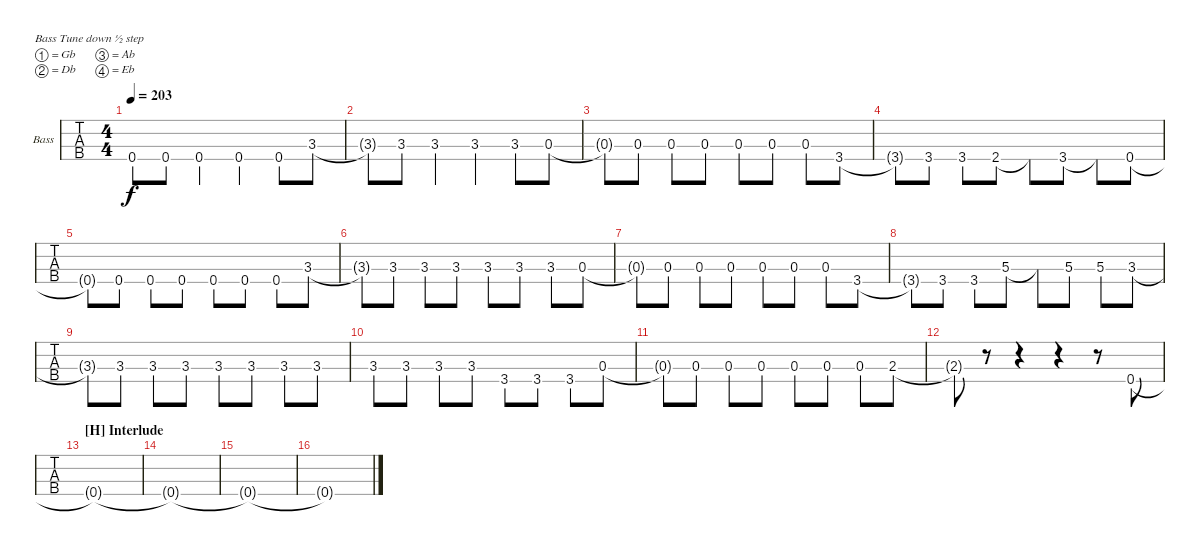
\defaultSystemsLayout 4
\bracketExtendMode groupsimilarinstruments
\firstSystemTrackNameOrientation horizontal
\otherSystemsTrackNameOrientation horizontal
\track ("Joe Principe - Bass" "Bass") {instrument electricbassfinger}
\staff {tabs}
\tuning (Gb2 Db2 Ab1 Eb1)
\ts (4 4)
\tempo 203
\clef f4
\ks c
0.4{t}.8{dy f} 0.4.8 0.4.4 0.4.4 0.4.8 3.3.8 |
3.3{t}.8 3.3.8 3.3.4 3.3.4 3.3.8 0.3.8 |
0.3{t}.8 0.3.8 0.3.8 0.3.8 0.3.8 0.3.8 0.3.8 3.4.8 |
3.4{t}.8 3.4.8 3.4.8 2.4.8 2.4{t}.8 3.4.8 3.4{t}.8 0.4.8 |
0.4{t}.8 0.4.8 0.4.8 0.4.8 0.4.8 0.4.8 0.4.8 3.3.8 |
3.3{t}.8 3.3.8 3.3.8 3.3.8 3.3.8 3.3.8 3.3.8 0.3.8 |
0.3{t}.8 0.3.8 0.3.8 0.3.8 0.3.8 0.3.8 0.3.8 3.4.8 |
3.4{t}.8 3.4.8 3.4.8 5.3.8 5.3{t}.8 5.3.8 5.3.8 3.3.8 |
3.3{t}.8 3.3.8 3.3.8 3.3.8 3.3.8 3.3.8 3.3.8 3.3.8 |
3.3.8 3.3.8 3.3.8 3.3.8 3.4.8 3.4.8 3.4.8 0.3.8 |
0.3{t}.8 0.3.8 0.3.8 0.3.8 0.3.8 0.3.8 0.3.8 2.3.8 |
2.3{t}.8 r.8 r.4 r.4 r.8 0.4.8 |
\section ("H" "Interlude")
0.4{t}.1 |
0.4{t}.1 |
0.4{t}.1 |
0.4{t}.1
